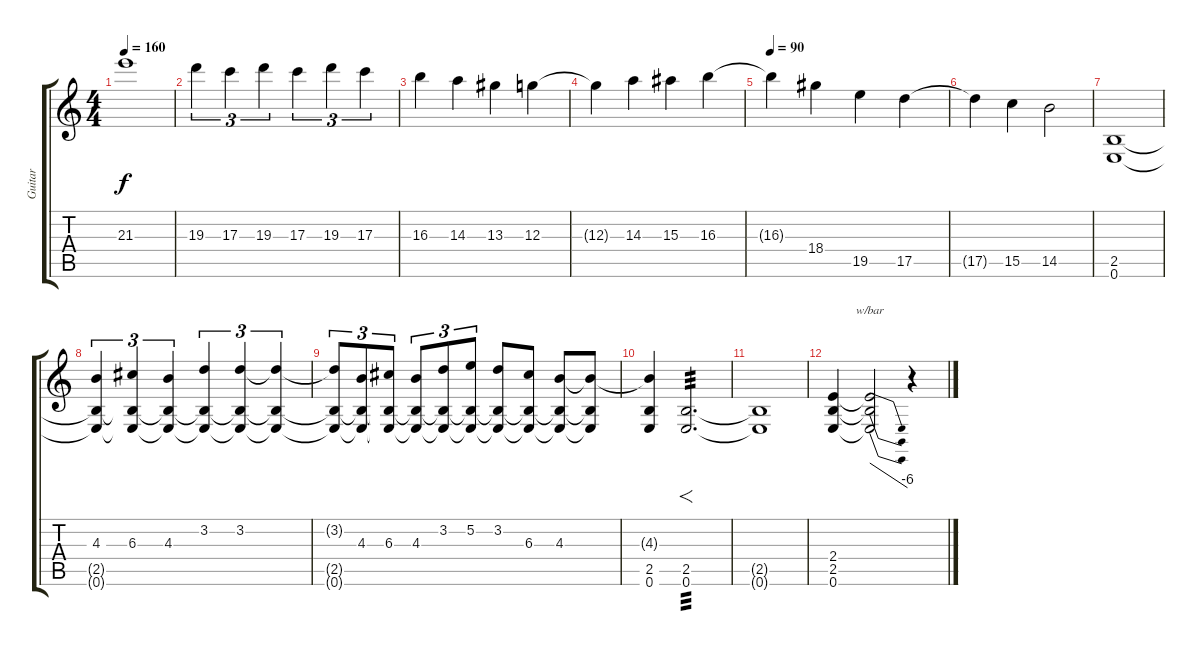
\track ("Guitar" "Guitar") {instrument overdrivenguitar}
\staff {score tabs}
\tuning (E4 B3 G3 D3 A2 E2) {hide}
\ts (4 4)
\tempo 160
\clef g2
\ks c
21.3.1{dy f} |
19.3.4{tu (3 2)} 17.3.4{tu (3 2)} 19.3.4{tu (3 2)} 17.3.4{tu (3 2)} 19.3.4{tu (3 2)} 17.3.4{tu (3 2)} |
16.3.4 14.3.4 13.3.4 12.3.4 |
12.3{t}.4 14.3.4 15.3.4 16.3.4 |
\tempo 90
16.3{t}.4 18.4.4 19.5.4 17.5.4 |
17.5{t}.4 15.5.4 14.5.2 |
(2.5 0.6).1 |
(4.3 2.5{t} 0.6{t}).4{tu (3 2)} (6.3 2.5{t} 0.6{t}).4{tu (3 2)} (4.3 2.5{t} 0.6{t}).4{tu (3 2)} (3.2 2.5{t} 0.6{t}).4{tu (3 2)} (3.2 2.5{t} 0.6{t}).4{tu (3 2)} (3.2{t} 2.5{t} 0.6{t}).4{tu (3 2)} |
(3.2{t} 2.5{t} 0.6{t}).8{tu (3 2)} (4.3 2.5{t} 0.6{t}).8{tu (3 2)} (6.3 2.5{t} 0.6{t}).8{tu (3 2)} (4.3 2.5{t} 0.6{t}).8{tu (3 2)} (3.2 2.5{t} 0.6{t}).8{tu (3 2)} (5.2 2.5{t} 0.6{t}).8{tu (3 2)} (3.2 2.5{t} 0.6{t}).8 (6.3 2.5{t} 0.6{t}).8 (4.3 2.5{t} 0.6{t}).8 (4.3{t} 2.5{t} 0.6{t}).8 |
(4.3{t} 2.5 0.6).4 (2.5 0.6).2{f d tp 3} |
(2.5{t} 0.6{t}).1 |
(2.4 2.5 0.6).4 (2.4{t} 2.5{t} 0.6{t}).2{tbe (dive default 0 0 60 -24)} r.4
